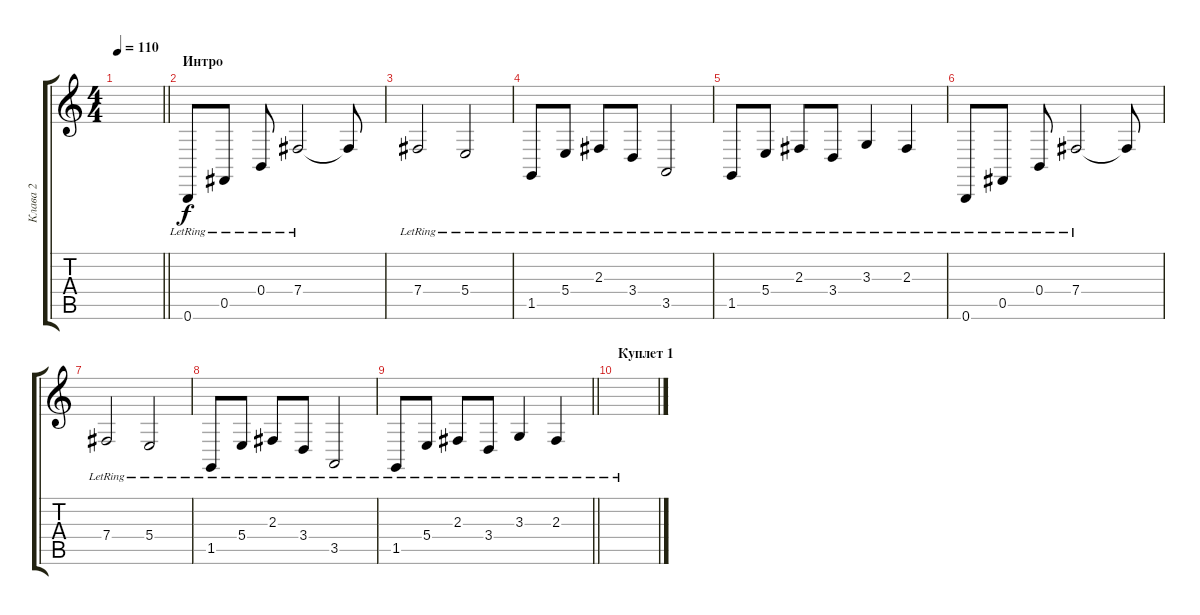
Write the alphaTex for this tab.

\track ("Клава 2" "Клава 2") {instrument brightacousticpiano}
\staff {score tabs}
\tuning (Db4 Ab3 E3 B2 Gb2 B1) {hide}
\ts (4 4)
\tempo 110
\clef g2
\barLineRight lightlight
\ks c
|
\section ("" "Интро")
0.6{lr}.8 0.5{lr}.8 0.4{lr}.8 7.4{lr}.2 7.4{t}.8 |
7.4{lr}.2 5.4{lr}.2 |
1.5{lr}.8 5.4{lr}.8 2.3{lr}.8 3.4{lr}.8 3.5{lr}.2 |
1.5{lr}.8 5.4{lr}.8 2.3{lr}.8 3.4{lr}.8 3.3{lr}.4 2.3{lr}.4 |
0.6{lr}.8 0.5{lr}.8 0.4{lr}.8 7.4{lr}.2 7.4{t}.8 |
7.4{lr}.2 5.4{lr}.2 |
1.5{lr}.8 5.4{lr}.8 2.3{lr}.8 3.4{lr}.8 3.5{lr}.2 |
\barLineRight lightlight
1.5{lr}.8 5.4{lr}.8 2.3{lr}.8 3.4{lr}.8 3.3{lr}.4 2.3{lr}.4 |
\section ("" "Куплет 1")
